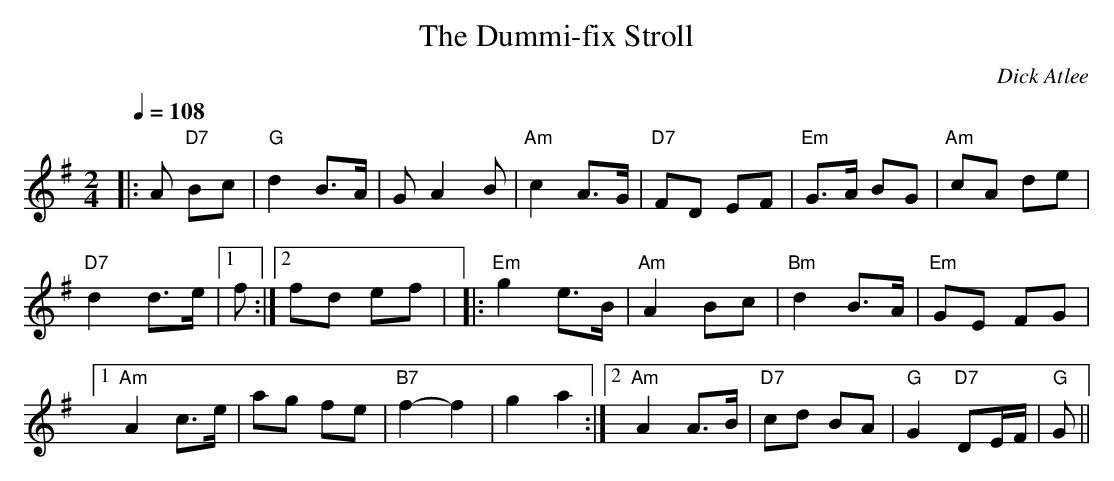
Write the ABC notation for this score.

X:1
T:The Dummi-fix Stroll
M:2/4
L:1/8
Q:1/4=108
C:Dick Atlee
K:G
|: A "D7" Bc | "G" d2 B>A | G A2 B | "Am" c2 A>G | "D7" FD EF |
"Em" G>A BG | "Am" cA de | !
"D7" d2 d>e |[1 f :|[2 fd ef |
|: "Em" g2 e>B | "Am" A2 Bc | "Bm" d2 B>A | "Em" GE FG | !
[1 "Am" A2 c>e | ag fe | "B7" f2-f2 | g2 a2 :|
[2 "Am" A2 A>B | "D7" cd BA | "G" G2 "D7" DE/F/ | "G" G ||
